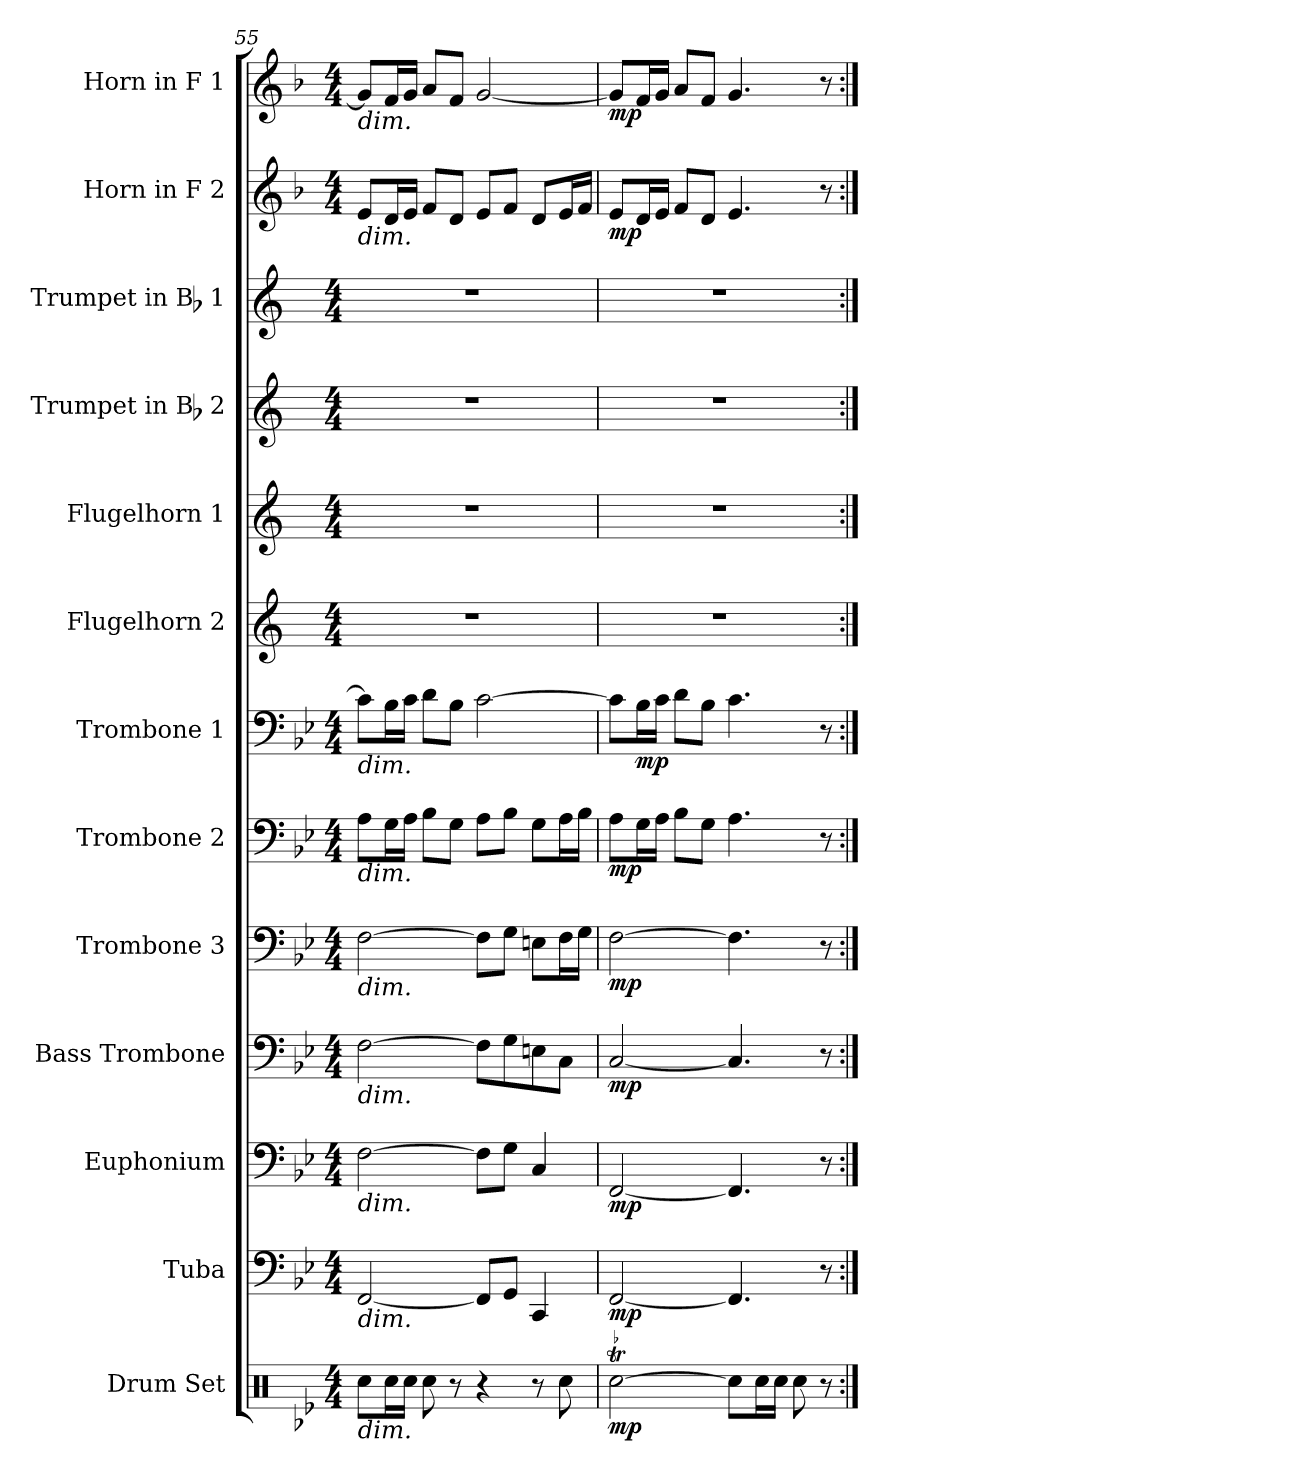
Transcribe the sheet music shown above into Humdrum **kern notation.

**kern	**dynam	**kern	**dynam	**kern	**dynam	**kern	**dynam	**kern	**dynam	**kern	**dynam	**kern	**dynam	**kern	**kern	**kern	**kern	**kern	**dynam	**kern	**dynam
*part13	*part13	*part12	*part12	*part11	*part11	*part10	*part10	*part9	*part9	*part8	*part8	*part7	*part7	*part6	*part5	*part4	*part3	*part2	*part2	*part1	*part1
*staff13	*staff13	*staff12	*staff12	*staff11	*staff11	*staff10	*staff10	*staff9	*staff9	*staff8	*staff8	*staff7	*staff7	*staff6	*staff5	*staff4	*staff3	*staff2	*staff2	*staff1	*staff1
*I"Drum Set	*	*I"Tuba	*	*I"Euphonium	*	*I"Bass Trombone	*	*I"Trombone 3	*	*I"Trombone 2	*	*I"Trombone 1	*	*I"Flugelhorn 2	*I"Flugelhorn 1	*I"Trumpet in Bb 2	*I"Trumpet in Bb 1	*I"Horn in F 2	*	*I"Horn in F 1	*
*I'D. S.	*	*I'Tuba	*	*I'Euph.	*	*I'B. Tbn.	*	*I'Tbn. 3	*	*I'Tbn. 2	*	*I'Tbn. 1	*	*I'Flghn. 2	*I'Flghn. 1	*	*	*I'Hn. 2	*	*I'Hn. 1	*
*clefX	*	*clefF4	*	*clefF4	*	*clefF4	*	*clefF4	*	*clefF4	*	*clefF4	*	*clefG2	*clefG2	*clefG2	*clefG2	*clefG2	*	*clefG2	*
*	*	*	*	*	*	*	*	*	*	*	*	*	*	*ITrd1c2	*ITrd1c2	*ITrd1c2	*ITrd1c2	*ITrd4c7	*	*ITrd4c7	*
*k[b-e-]	*	*k[b-e-]	*	*k[b-e-]	*	*k[b-e-]	*	*k[b-e-]	*	*k[b-e-]	*	*k[b-e-]	*	*k[b-e-]	*k[b-e-]	*k[b-e-]	*k[b-e-]	*k[b-e-]	*	*k[b-e-]	*
*B-:	*	*B-:	*	*B-:	*	*B-:	*	*B-:	*	*B-:	*	*B-:	*	*	*	*	*	*B-:	*	*B-:	*
*M4/4	*	*M4/4	*	*M4/4	*	*M4/4	*	*M4/4	*	*M4/4	*	*M4/4	*	*M4/4	*M4/4	*M4/4	*M4/4	*M4/4	*	*M4/4	*
=55	=55	=55	=55	=55	=55	=55	=55	=55	=55	=55	=55	=55	=55	=55	=55	=55	=55	=55	=55	=55	=55
!	!	!	!	!	!	!	!	!	!	!	!	!	!	!	!	!	!	!	!	!LO:TX:b:i:t=dim.	!
!	!	!	!	!	!	!	!	!	!	!	!	!	!	!	!	!	!	!LO:TX:b:i:t=dim.	!	!	!
!	!	!	!	!	!	!	!	!	!	!	!	!LO:TX:b:i:t=dim.	!	!	!	!	!	!	!	!	!
!	!	!	!	!	!	!	!	!	!	!LO:TX:b:i:t=dim.	!	!	!	!	!	!	!	!	!	!	!
!	!	!	!	!	!	!	!	!LO:TX:b:i:t=dim.	!	!	!	!	!	!	!	!	!	!	!	!	!
!	!	!	!	!	!	!LO:TX:b:i:t=dim.	!	!	!	!	!	!	!	!	!	!	!	!	!	!	!
!	!	!	!	!LO:TX:b:i:t=dim.	!	!	!	!	!	!	!	!	!	!	!	!	!	!	!	!	!
!	!	!LO:TX:b:i:t=dim.	!	!	!	!	!	!	!	!	!	!	!	!	!	!	!	!	!	!	!
!LO:TX:b:i:t=dim.	!	!	!	!	!	!	!	!	!	!	!	!	!	!	!	!	!	!	!	!	!
8Rcc\L	.	[2FF/	.	[2F\	.	[2F\	.	[2F\	.	8A\L	.	8c\L]	.	1r	1r	1r	1r	8A/L	.	8c/L]	.
16Rcc\L	.	.	.	.	.	.	.	.	.	16G\L	.	16B-\L	.	.	.	.	.	16G/L	.	16B-/L	.
16Rcc\JJ	.	.	.	.	.	.	.	.	.	16A\JJ	.	16c\JJ	.	.	.	.	.	16A/JJ	.	16c/JJ	.
8Rcc\	.	.	.	.	.	.	.	.	.	8B-\L	.	8d\L	.	.	.	.	.	8B-/L	.	8d/L	.
8r	.	.	.	.	.	.	.	.	.	8G\J	.	8B-\J	.	.	.	.	.	8G/J	.	8B-/J	.
4r	.	8FF/L]	.	8F\L]	.	8F\L]	.	8F\L]	.	8A\L	.	[2c\	.	.	.	.	.	8A/L	.	[2c/	.
.	.	8GG/J	.	8G\J	.	8G\	.	8G\J	.	8B-\J	.	.	.	.	.	.	.	8B-/J	.	.	.
8r	.	4CC/	.	4C/	.	8En\	.	8En\L	.	8G\L	.	.	.	.	.	.	.	8G/L	.	.	.
8Rcc\	.	.	.	.	.	8C\J	.	16F\L	.	16A\L	.	.	.	.	.	.	.	16A/L	.	.	.
.	.	.	.	.	.	.	.	16G\JJ	.	16B-\JJ	.	.	.	.	.	.	.	16B-/JJ	.	.	.
=56	=56	=56	=56	=56	=56	=56	=56	=56	=56	=56	=56	=56	=56	=56	=56	=56	=56	=56	=56	=56	=56
!	!LO:DY:b	!	!LO:DY:b	!	!LO:DY:b	!	!LO:DY:b	!	!LO:DY:b	!	!LO:DY:b	!	!	!	!	!	!	!	!LO:DY:b	!	!LO:DY:b
[2Rcct\	mp	[2FF/	mp	[2FF/	mp	[2C/	mp	[2F\	mp	8A\L	mp	8c\L]	.	1r	1r	1r	1r	8A/L	mp	8c/L]	mp
!	!	!	!	!	!	!	!	!	!	!	!	!	!LO:DY:b	!	!	!	!	!	!	!	!
.	.	.	.	.	.	.	.	.	.	16G\L	.	16B-\L	mp	.	.	.	.	16G/L	.	16B-/L	.
.	.	.	.	.	.	.	.	.	.	16A\JJ	.	16c\JJ	.	.	.	.	.	16A/JJ	.	16c/JJ	.
.	.	.	.	.	.	.	.	.	.	8B-\L	.	8d\L	.	.	.	.	.	8B-/L	.	8d/L	.
.	.	.	.	.	.	.	.	.	.	8G\J	.	8B-\J	.	.	.	.	.	8G/J	.	8B-/J	.
8RccTTT\L]	.	4.FF/]	.	4.FF/]	.	4.C/]	.	4.F\]	.	4.A\	.	4.c\	.	.	.	.	.	4.A/	.	4.c/	.
16Rcc\L	.	.	.	.	.	.	.	.	.	.	.	.	.	.	.	.	.	.	.	.	.
16Rcc\JJ	.	.	.	.	.	.	.	.	.	.	.	.	.	.	.	.	.	.	.	.	.
8Rcc\	.	.	.	.	.	.	.	.	.	.	.	.	.	.	.	.	.	.	.	.	.
8r	.	8r	.	8r	.	8r	.	8r	.	8r	.	8r	.	.	.	.	.	8r	.	8r	.
=:|!	=:|!	=:|!	=:|!	=:|!	=:|!	=:|!	=:|!	=:|!	=:|!	=:|!	=:|!	=:|!	=:|!	=:|!	=:|!	=:|!	=:|!	=:|!	=:|!	=:|!	=:|!
*-	*-	*-	*-	*-	*-	*-	*-	*-	*-	*-	*-	*-	*-	*-	*-	*-	*-	*-	*-	*-	*-
